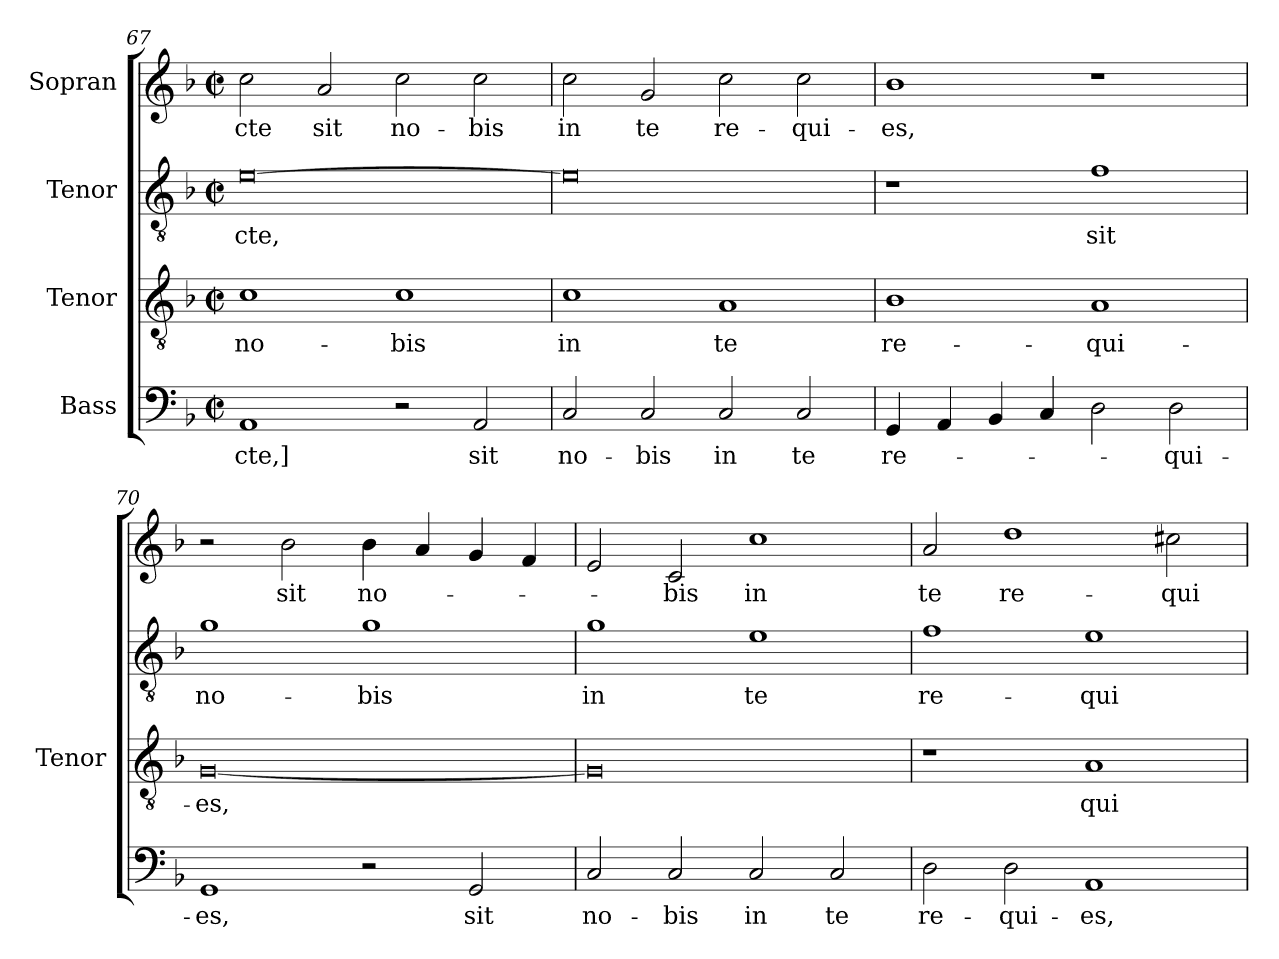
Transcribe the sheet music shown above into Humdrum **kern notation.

**kern	**text	**kern	**text	**kern	**text	**kern	**text
*part4	*part4	*part3	*part3	*part2	*part2	*part1	*part1
*staff4	*staff4	*staff3	*staff3	*staff2	*staff2	*staff1	*staff1
*I"Bass	*	*I"Tenor	*	*I"Tenor	*	*I"Sopran	*
*	*	*I'Tenor	*	*	*	*	*
*clefF4	*	*clefGv2	*	*clefGv2	*	*clefG2	*
*	*	*ITrd7c12	*	*ITrd7c12	*	*	*
*k[b-]	*	*k[b-]	*	*k[b-]	*	*k[b-]	*
*F:	*	*F:	*	*F:	*	*F:	*
*M2/2	*	*M2/2	*	*M2/2	*	*M2/2	*
*met(c|)	*	*met(c|)	*	*met(c|)	*	*met(c|)	*
=67	=67	=67	=67	=67	=67	=67	=67
!	!LO:LY:b:color=#000000	!	!	!	!	!	!
!	!	!	!LO:LY:b:color=#000000	!	!	!	!
!	!	!	!	!	!LO:LY:b:color=#000000	!	!
!	!	!	!	!	!	!	!LO:LY:b:color=#000000
1AAi	-cte,]	1Ci	no-	[>0Ei	-cte,	2cci\	-cte
!	!	!	!	!	!	!	!LO:LY:b:color=#000000
.	.	.	.	.	.	2ai/	sit
!	!	!	!LO:LY:b:color=#000000	!	!	!	!
!	!	!	!	!	!	!	!LO:LY:b:color=#000000
2r	.	1Ci	-bis	.	.	2cci\	no-
!	!LO:LY:b:color=#000000	!	!	!	!	!	!
!	!	!	!	!	!	!	!LO:LY:b:color=#000000
2AAi/	sit	.	.	.	.	2cci\	-bis
=68	=68	=68	=68	=68	=68	=68	=68
!	!LO:LY:b:color=#000000	!	!	!	!	!	!
!	!	!	!LO:LY:b:color=#000000	!	!	!	!
!	!	!	!	!	!	!	!LO:LY:b:color=#000000
2Ci/	no-	1Ci	in	0Ei]	.	2cci\	in
!	!LO:LY:b:color=#000000	!	!	!	!	!	!
!	!	!	!	!	!	!	!LO:LY:b:color=#000000
2Ci/	-bis	.	.	.	.	2gi/	te
!	!LO:LY:b:color=#000000	!	!	!	!	!	!
!	!	!	!LO:LY:b:color=#000000	!	!	!	!
!	!	!	!	!	!	!	!LO:LY:b:color=#000000
2Ci/	in	1AAi	te	.	.	2cci\	re-
!	!LO:LY:b:color=#000000	!	!	!	!	!	!
!	!	!	!	!	!	!	!LO:LY:b:color=#000000
2Ci/	te	.	.	.	.	2cci\	-qui-
!!LO:LB:g=z
=69	=69	=69	=69	=69	=69	=69	=69
!	!LO:LY:b:color=#000000	!	!	!	!	!	!
!	!	!	!LO:LY:b:color=#000000	!	!	!	!
!	!	!	!	!	!	!	!LO:LY:b:color=#000000
4GGi/	re-	1BB-i	re-	1r	.	1b-i	-es,
4AAi/	.	.	.	.	.	.	.
4BB-i/	.	.	.	.	.	.	.
4Ci/	.	.	.	.	.	.	.
!	!	!	!LO:LY:b:color=#000000	!	!	!	!
!	!	!	!	!	!LO:LY:b:color=#000000	!	!
2Di\	.	1AAi	-qui-	1Fi	sit	1r	.
!	!LO:LY:b:color=#000000	!	!	!	!	!	!
2Di\	-qui-	.	.	.	.	.	.
=70	=70	=70	=70	=70	=70	=70	=70
!	!LO:LY:b:color=#000000	!	!	!	!	!	!
!	!	!	!LO:LY:b:color=#000000	!	!	!	!
!	!	!	!	!	!LO:LY:b:color=#000000	!	!
1GGi	-es,	[<0GGi	-es,	1Gi	no-	2r	.
!	!	!	!	!	!	!	!LO:LY:b:color=#000000
.	.	.	.	.	.	2b-i\	sit
!	!	!	!	!	!LO:LY:b:color=#000000	!	!
!	!	!	!	!	!	!	!LO:LY:b:color=#000000
2r	.	.	.	1Gi	-bis	4b-i\	no-
.	.	.	.	.	.	4ai/	.
!	!LO:LY:b:color=#000000	!	!	!	!	!	!
2GGi/	sit	.	.	.	.	4gi/	.
.	.	.	.	.	.	4fi/	.
=71	=71	=71	=71	=71	=71	=71	=71
!	!LO:LY:b:color=#000000	!	!	!	!	!	!
!	!	!	!	!	!LO:LY:b:color=#000000	!	!
2Ci/	no-	0GGi]	.	1Gi	in	2ei/	.
!	!LO:LY:b:color=#000000	!	!	!	!	!	!
!	!	!	!	!	!	!	!LO:LY:b:color=#000000
2Ci/	-bis	.	.	.	.	2ci/	-bis
!	!LO:LY:b:color=#000000	!	!	!	!	!	!
!	!	!	!	!	!LO:LY:b:color=#000000	!	!
!	!	!	!	!	!	!	!LO:LY:b:color=#000000
2Ci/	in	.	.	1Ei	te	1cci	in
!	!LO:LY:b:color=#000000	!	!	!	!	!	!
2Ci/	te	.	.	.	.	.	.
=72	=72	=72	=72	=72	=72	=72	=72
!	!LO:LY:b:color=#000000	!	!	!	!	!	!
!	!	!	!	!	!LO:LY:b:color=#000000	!	!
!	!	!	!	!	!	!	!LO:LY:b:color=#000000
2Di\	re-	1r	.	1Fi	re-	2ai/	te
!	!LO:LY:b:color=#000000	!	!	!	!	!	!
!	!	!	!	!	!	!	!LO:LY:b:color=#000000
2Di\	-qui-	.	.	.	.	1ddi	re-
!	!LO:LY:b:color=#000000	!	!	!	!	!	!
!	!	!	!LO:LY:b:color=#000000	!	!	!	!
!	!	!	!	!	!LO:LY:b:color=#000000	!	!
1AAi	-es,	1AAi	qui-	1Ei	-qui-	.	.
!	!	!	!	!	!	!	!LO:LY:b:color=#000000
.	.	.	.	.	.	2cc#Xi\	-qui-
=	=	=	=	=	=	=	=
*-	*-	*-	*-	*-	*-	*-	*-
